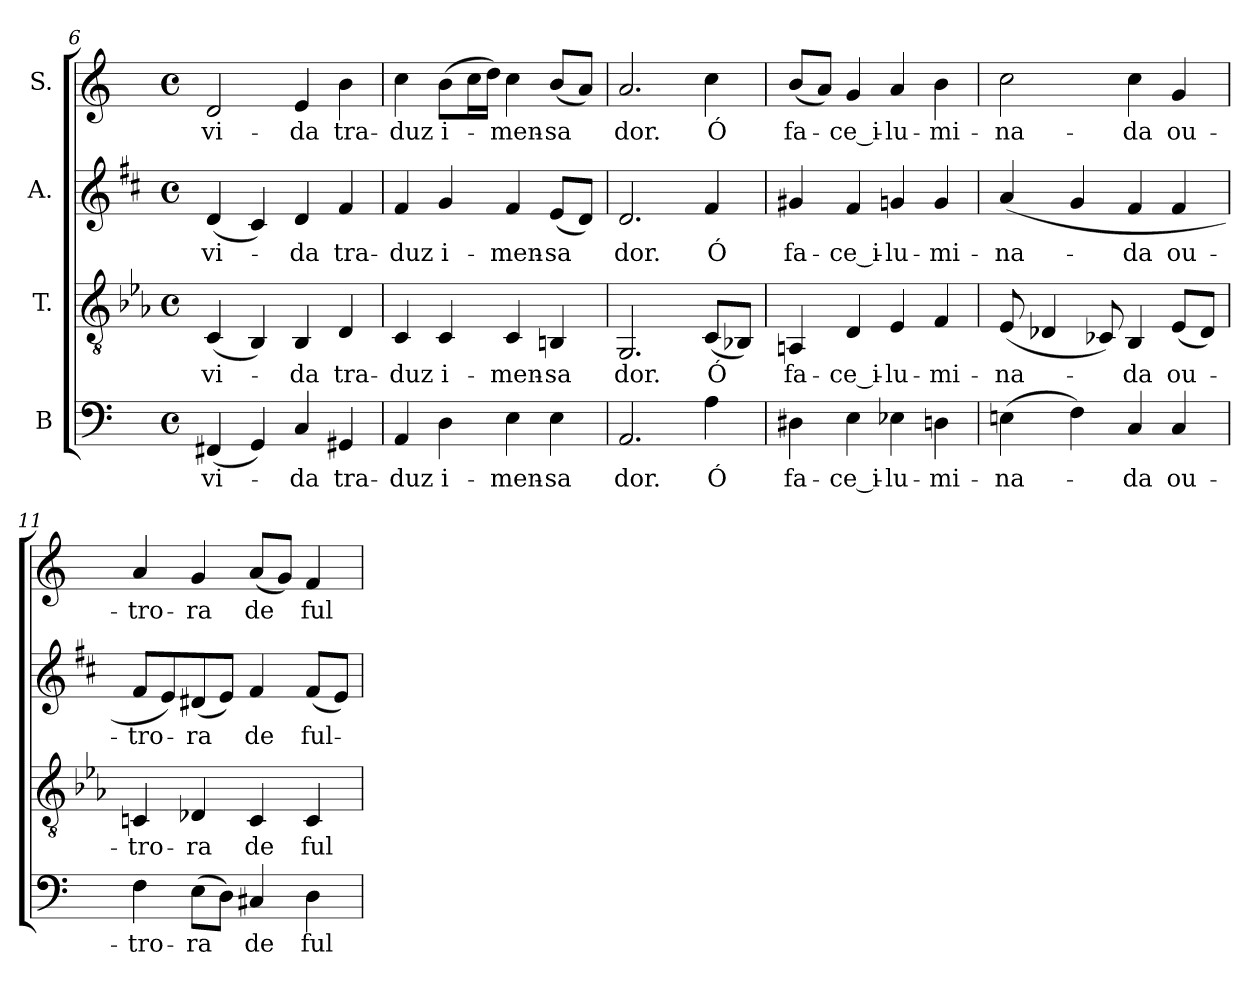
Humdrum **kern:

**kern	**text	**kern	**text	**kern	**text	**kern	**text
*part4	*part4	*part3	*part3	*part2	*part2	*part1	*part1
*staff4	*staff4	*staff3	*staff3	*staff2	*staff2	*staff1	*staff1
*I"B	*	*I"T.	*	*I"A.	*	*I"S.	*
!!LO:LB:g=z
*clefF4	*	*clefGv2	*	*clefG2	*	*clefG2	*
*	*	*ITrd2c3	*	*ITrd1c2	*	*	*
*k[]	*	*k[]	*	*k[]	*	*k[]	*
*a:	*	*a:	*	*a:	*	*a:	*
*M4/4	*	*M4/4	*	*M4/4	*	*M4/4	*
*met(c)	*	*met(c)	*	*met(c)	*	*met(c)	*
=6	=6	=6	=6	=6	=6	=6	=6
!	!LO:LY:b:color=#000000	!	!	!	!	!	!
!	!	!	!LO:LY:b:color=#000000	!	!	!	!
!	!	!	!	!	!LO:LY:b:color=#000000	!	!
!	!	!	!	!	!	!	!LO:LY:b:color=#000000
(4FF#Xi/	vi-	(4AAi/	vi-	(4ci/	vi-	2di/	vi-
4GGi/)	.	4GGi/)	.	4Bi/)	.	.	.
!	!LO:LY:b:color=#000000	!	!	!	!	!	!
!	!	!	!LO:LY:b:color=#000000	!	!	!	!
!	!	!	!	!	!LO:LY:b:color=#000000	!	!
!	!	!	!	!	!	!	!LO:LY:b:color=#000000
4Ci/	-da	4GGi/	-da	4ci/	-da	4ei/	-da
!	!LO:LY:b:color=#000000	!	!	!	!	!	!
!	!	!	!LO:LY:b:color=#000000	!	!	!	!
!	!	!	!	!	!LO:LY:b:color=#000000	!	!
!	!	!	!	!	!	!	!LO:LY:b:color=#000000
4GG#Xi/	tra-	4BBi/	tra-	4ei/	tra-	4bi\	tra-
=7	=7	=7	=7	=7	=7	=7	=7
!	!LO:LY:b:color=#000000	!	!	!	!	!	!
!	!	!	!LO:LY:b:color=#000000	!	!	!	!
!	!	!	!	!	!LO:LY:b:color=#000000	!	!
!	!	!	!	!	!	!	!LO:LY:b:color=#000000
4AAi/	-duz	4AAi/	-duz	4ei/	-duz	4cci\	-duz
!	!LO:LY:b:color=#000000	!	!	!	!	!	!
!	!	!	!LO:LY:b:color=#000000	!	!	!	!
!	!	!	!	!	!LO:LY:b:color=#000000	!	!
!	!	!	!	!	!	!	!LO:LY:b:color=#000000
4Di\	i-	4AAi/	i-	4fi/	i-	(8bi\L	i-
.	.	.	.	.	.	16cci\L	.
.	.	.	.	.	.	16ddi\JJ)	.
!	!LO:LY:b:color=#000000	!	!	!	!	!	!
!	!	!	!LO:LY:b:color=#000000	!	!	!	!
!	!	!	!	!	!LO:LY:b:color=#000000	!	!
!	!	!	!	!	!	!	!LO:LY:b:color=#000000
4Ei\	-men-	4AAi/	-men-	4ei/	-men-	4cci\	-men-
!	!LO:LY:b:color=#000000	!	!	!	!	!	!
!	!	!	!LO:LY:b:color=#000000	!	!	!	!
!	!	!	!	!	!LO:LY:b:color=#000000	!	!
!	!	!	!	!	!	!	!LO:LY:b:color=#000000
4Ei\	-sa	4GG#Xi/	-sa	(8di/L	-sa	(8bi/L	-sa
.	.	.	.	8ci/J)	.	8ai/J)	.
=8	=8	=8	=8	=8	=8	=8	=8
!	!LO:LY:b:color=#000000	!	!	!	!	!	!
!	!	!	!LO:LY:b:color=#000000	!	!	!	!
!	!	!	!	!	!LO:LY:b:color=#000000	!	!
!	!	!	!	!	!	!	!LO:LY:b:color=#000000
2.AAi/	dor.	2.EEi/	dor.	2.ci/	dor.	2.ai/	dor.
!	!LO:LY:b:color=#000000	!	!	!	!	!	!
!	!	!	!LO:LY:b:color=#000000	!	!	!	!
!	!	!	!	!	!LO:LY:b:color=#000000	!	!
!	!	!	!	!	!	!	!LO:LY:b:color=#000000
4Ai\	Ó	(8AAi/L	Ó	4ei/	Ó	4cci\	Ó
.	.	8GGni/J)	.	.	.	.	.
=9	=9	=9	=9	=9	=9	=9	=9
!	!LO:LY:b:color=#000000	!	!	!	!	!	!
!	!	!	!LO:LY:b:color=#000000	!	!	!	!
!	!	!	!	!	!LO:LY:b:color=#000000	!	!
!	!	!	!	!	!	!	!LO:LY:b:color=#000000
4D#Xi\	fa-	4FF#Xi/	fa-	4f#Xi/	fa-	(8bi/L	fa-
.	.	.	.	.	.	8ai/J)	.
!	!LO:LY:b:color=#000000	!	!	!	!	!	!
!	!	!	!LO:LY:b:color=#000000	!	!	!	!
!	!	!	!	!	!LO:LY:b:color=#000000	!	!
!	!	!	!	!	!	!	!LO:LY:b:color=#000000
4Ei\	-ce_i-	4BBi/	-ce_i-	4ei/	-ce_i-	4gi/	-ce_i-
!	!LO:LY:b:color=#000000	!	!	!	!	!	!
!	!	!	!LO:LY:b:color=#000000	!	!	!	!
!	!	!	!	!	!LO:LY:b:color=#000000	!	!
!	!	!	!	!	!	!	!LO:LY:b:color=#000000
4E-Xi\	-lu-	4Ci/	-lu-	4fni/	-lu-	4ai/	-lu-
!	!LO:LY:b:color=#000000	!	!	!	!	!	!
!	!	!	!LO:LY:b:color=#000000	!	!	!	!
!	!	!	!	!	!LO:LY:b:color=#000000	!	!
!	!	!	!	!	!	!	!LO:LY:b:color=#000000
4Dni\	-mi-	4Di/	-mi-	4fi/	-mi-	4bi\	-mi-
=10	=10	=10	=10	=10	=10	=10	=10
!	!LO:LY:b:color=#000000	!	!	!	!	!	!
!	!	!	!LO:LY:b:color=#000000	!	!	!	!
!	!	!	!	!	!LO:LY:b:color=#000000	!	!
!	!	!	!	!	!	!	!LO:LY:b:color=#000000
(4Eni\	-na-	(8Ci/	-na-	(4gi/	-na-	2cci\	-na-
.	.	4BB-Xi/	.	.	.	.	.
4Fi\)	.	.	.	4fi/	.	.	.
.	.	8AA-Xi/)	.	.	.	.	.
!	!LO:LY:b:color=#000000	!	!	!	!	!	!
!	!	!	!LO:LY:b:color=#000000	!	!	!	!
!	!	!	!	!	!LO:LY:b:color=#000000	!	!
!	!	!	!	!	!	!	!LO:LY:b:color=#000000
4Ci/	-da	4GGi/	-da	4ei/	-da	4cci\	-da
!	!LO:LY:b:color=#000000	!	!	!	!	!	!
!	!	!	!LO:LY:b:color=#000000	!	!	!	!
!	!	!	!	!	!LO:LY:b:color=#000000	!	!
!	!	!	!	!	!	!	!LO:LY:b:color=#000000
4Ci/	ou-	(8Ci/L	ou-	4ei/	ou-	4gi/	ou-
.	.	8BB-i/J)	.	.	.	.	.
!!LO:LB:g=z
=11	=11	=11	=11	=11	=11	=11	=11
!	!LO:LY:b:color=#000000	!	!	!	!	!	!
!	!	!	!LO:LY:b:color=#000000	!	!	!	!
!	!	!	!	!	!LO:LY:b:color=#000000	!	!
!	!	!	!	!	!	!	!LO:LY:b:color=#000000
4Fi\	-tro-	4AAni/	-tro-	8ei/L	-tro-	4ai/	-tro-
.	.	.	.	8di/)	.	.	.
!	!LO:LY:b:color=#000000	!	!	!	!	!	!
!	!	!	!LO:LY:b:color=#000000	!	!	!	!
!	!	!	!	!	!LO:LY:b:color=#000000	!	!
!	!	!	!	!	!	!	!LO:LY:b:color=#000000
(8Ei\L	-ra	4BB-Xi/	-ra	(8c#Xi/	-ra	4gi/	-ra
8Di\J)	.	.	.	8di/J)	.	.	.
!	!LO:LY:b:color=#000000	!	!	!	!	!	!
!	!	!	!LO:LY:b:color=#000000	!	!	!	!
!	!	!	!	!	!LO:LY:b:color=#000000	!	!
!	!	!	!	!	!	!	!LO:LY:b:color=#000000
4C#Xi/	de	4AAi/	de	4ei/	de	(8ai/L	de
.	.	.	.	.	.	8gi/J)	.
!	!LO:LY:b:color=#000000	!	!	!	!	!	!
!	!	!	!LO:LY:b:color=#000000	!	!	!	!
!	!	!	!	!	!LO:LY:b:color=#000000	!	!
!	!	!	!	!	!	!	!LO:LY:b:color=#000000
4Di\	ful-	4AAi/	ful-	(8ei/L	ful-	4fi/	ful-
.	.	.	.	8di/J)	.	.	.
=	=	=	=	=	=	=	=
*-	*-	*-	*-	*-	*-	*-	*-
